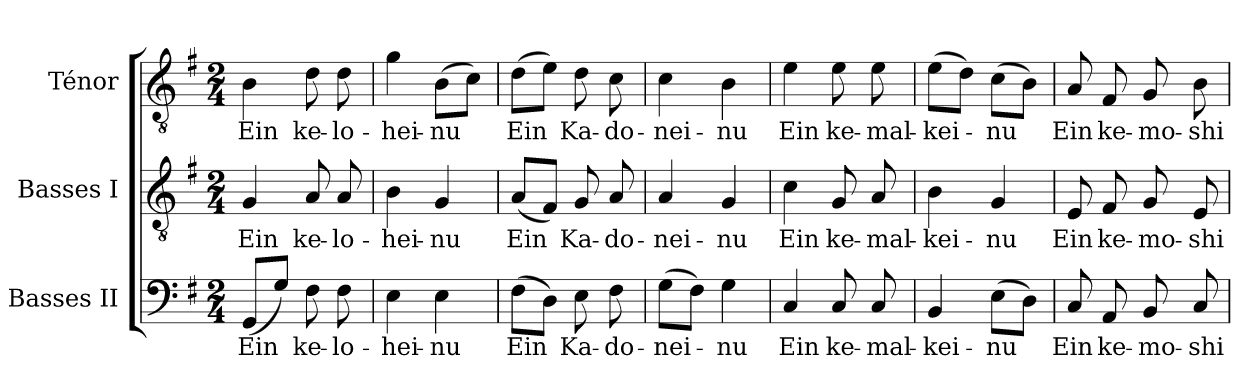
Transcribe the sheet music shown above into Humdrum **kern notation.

**kern	**text	**kern	**text	**kern	**text
*part3	*part3	*part2	*part2	*part1	*part1
*staff3	*staff3	*staff2	*staff2	*staff1	*staff1
*I"Basses II	*	*I"Basses I	*	*I"Ténor	*
*I'Basses II	*	*I'Basses I	*	*I'T.	*
!!LO:PB:g=z
*clefF4	*	*clefGv2	*	*clefGv2	*
*	*	*ITrd7c12	*	*ITrd7c12	*
*k[f#]	*	*k[f#]	*	*k[f#]	*
*G:	*	*G:	*	*G:	*
*M2/4	*	*M2/4	*	*M2/4	*
=1	=1	=1	=1	=1	=1
!	!LO:LY:b:color=#000000	!	!	!	!
!	!	!	!LO:LY:b:color=#000000	!	!
!	!	!	!	!	!LO:LY:b:color=#000000
(8GGi/L	Ein	4GGi/	Ein	4BBi\	Ein
8Gi/J)	.	.	.	.	.
!	!LO:LY:b:color=#000000	!	!	!	!
!	!	!	!LO:LY:b:color=#000000	!	!
!	!	!	!	!	!LO:LY:b:color=#000000
8F#i\	ke-	8AAi/	ke-	8Di\	ke-
!	!LO:LY:b:color=#000000	!	!	!	!
!	!	!	!LO:LY:b:color=#000000	!	!
!	!	!	!	!	!LO:LY:b:color=#000000
8F#i\	-lo-	8AAi/	-lo-	8Di\	-lo-
=2	=2	=2	=2	=2	=2
!	!LO:LY:b:color=#000000	!	!	!	!
!	!	!	!LO:LY:b:color=#000000	!	!
!	!	!	!	!	!LO:LY:b:color=#000000
4Ei\	-hei-	4BBi\	-hei-	4Gi\	-hei-
!	!LO:LY:b:color=#000000	!	!	!	!
!	!	!	!LO:LY:b:color=#000000	!	!
!	!	!	!	!	!LO:LY:b:color=#000000
4Ei\	-nu	4GGi/	-nu	(8BBi\L	-nu
.	.	.	.	8Ci\J)	.
=3	=3	=3	=3	=3	=3
!	!LO:LY:b:color=#000000	!	!	!	!
!	!	!	!LO:LY:b:color=#000000	!	!
!	!	!	!	!	!LO:LY:b:color=#000000
(8F#i\L	Ein	(8AAi/L	Ein	(8Di\L	Ein
8Di\J)	.	8FF#i/J)	.	8Ei\J)	.
!	!LO:LY:b:color=#000000	!	!	!	!
!	!	!	!LO:LY:b:color=#000000	!	!
!	!	!	!	!	!LO:LY:b:color=#000000
8Ei\	Ka-	8GGi/	Ka-	8Di\	Ka-
!	!LO:LY:b:color=#000000	!	!	!	!
!	!	!	!LO:LY:b:color=#000000	!	!
!	!	!	!	!	!LO:LY:b:color=#000000
8F#i\	-do-	8AAi/	-do-	8Ci\	-do-
=4	=4	=4	=4	=4	=4
!	!LO:LY:b:color=#000000	!	!	!	!
!	!	!	!LO:LY:b:color=#000000	!	!
!	!	!	!	!	!LO:LY:b:color=#000000
(8Gi\L	-nei-	4AAi/	-nei-	4Ci\	-nei-
8F#i\J)	.	.	.	.	.
!	!LO:LY:b:color=#000000	!	!	!	!
!	!	!	!LO:LY:b:color=#000000	!	!
!	!	!	!	!	!LO:LY:b:color=#000000
4Gi\	-nu	4GGi/	-nu	4BBi\	-nu
=5	=5	=5	=5	=5	=5
!	!LO:LY:b:color=#000000	!	!	!	!
!	!	!	!LO:LY:b:color=#000000	!	!
!	!	!	!	!	!LO:LY:b:color=#000000
4Ci/	Ein	4Ci\	Ein	4Ei\	Ein
!	!LO:LY:b:color=#000000	!	!	!	!
!	!	!	!LO:LY:b:color=#000000	!	!
!	!	!	!	!	!LO:LY:b:color=#000000
8Ci/	ke-	8GGi/	ke-	8Ei\	ke-
!	!LO:LY:b:color=#000000	!	!	!	!
!	!	!	!LO:LY:b:color=#000000	!	!
!	!	!	!	!	!LO:LY:b:color=#000000
8Ci/	-mal-	8AAi/	-mal-	8Ei\	-mal-
=6	=6	=6	=6	=6	=6
!	!LO:LY:b:color=#000000	!	!	!	!
!	!	!	!LO:LY:b:color=#000000	!	!
!	!	!	!	!	!LO:LY:b:color=#000000
4BBi/	-kei-	4BBi\	-kei-	(8Ei\L	-kei-
.	.	.	.	8Di\J)	.
!	!LO:LY:b:color=#000000	!	!	!	!
!	!	!	!LO:LY:b:color=#000000	!	!
!	!	!	!	!	!LO:LY:b:color=#000000
(8Ei\L	-nu	4GGi/	-nu	(8Ci\L	-nu
8Di\J)	.	.	.	8BBi\J)	.
=7	=7	=7	=7	=7	=7
!	!LO:LY:b:color=#000000	!	!	!	!
!	!	!	!LO:LY:b:color=#000000	!	!
!	!	!	!	!	!LO:LY:b:color=#000000
8Ci/	Ein	8EEi/	Ein	8AAi/	Ein
!	!LO:LY:b:color=#000000	!	!	!	!
!	!	!	!LO:LY:b:color=#000000	!	!
!	!	!	!	!	!LO:LY:b:color=#000000
8AAi/	ke-	8FF#i/	ke-	8FF#i/	ke-
!	!LO:LY:b:color=#000000	!	!	!	!
!	!	!	!LO:LY:b:color=#000000	!	!
!	!	!	!	!	!LO:LY:b:color=#000000
8BBi/	-mo-	8GGi/	-mo-	8GGi/	-mo-
!	!LO:LY:b:color=#000000	!	!	!	!
!	!	!	!LO:LY:b:color=#000000	!	!
!	!	!	!	!	!LO:LY:b:color=#000000
8Ci/	-shi-	8EEi/	-shi-	8BBi\	-shi-
=	=	=	=	=	=
*-	*-	*-	*-	*-	*-
